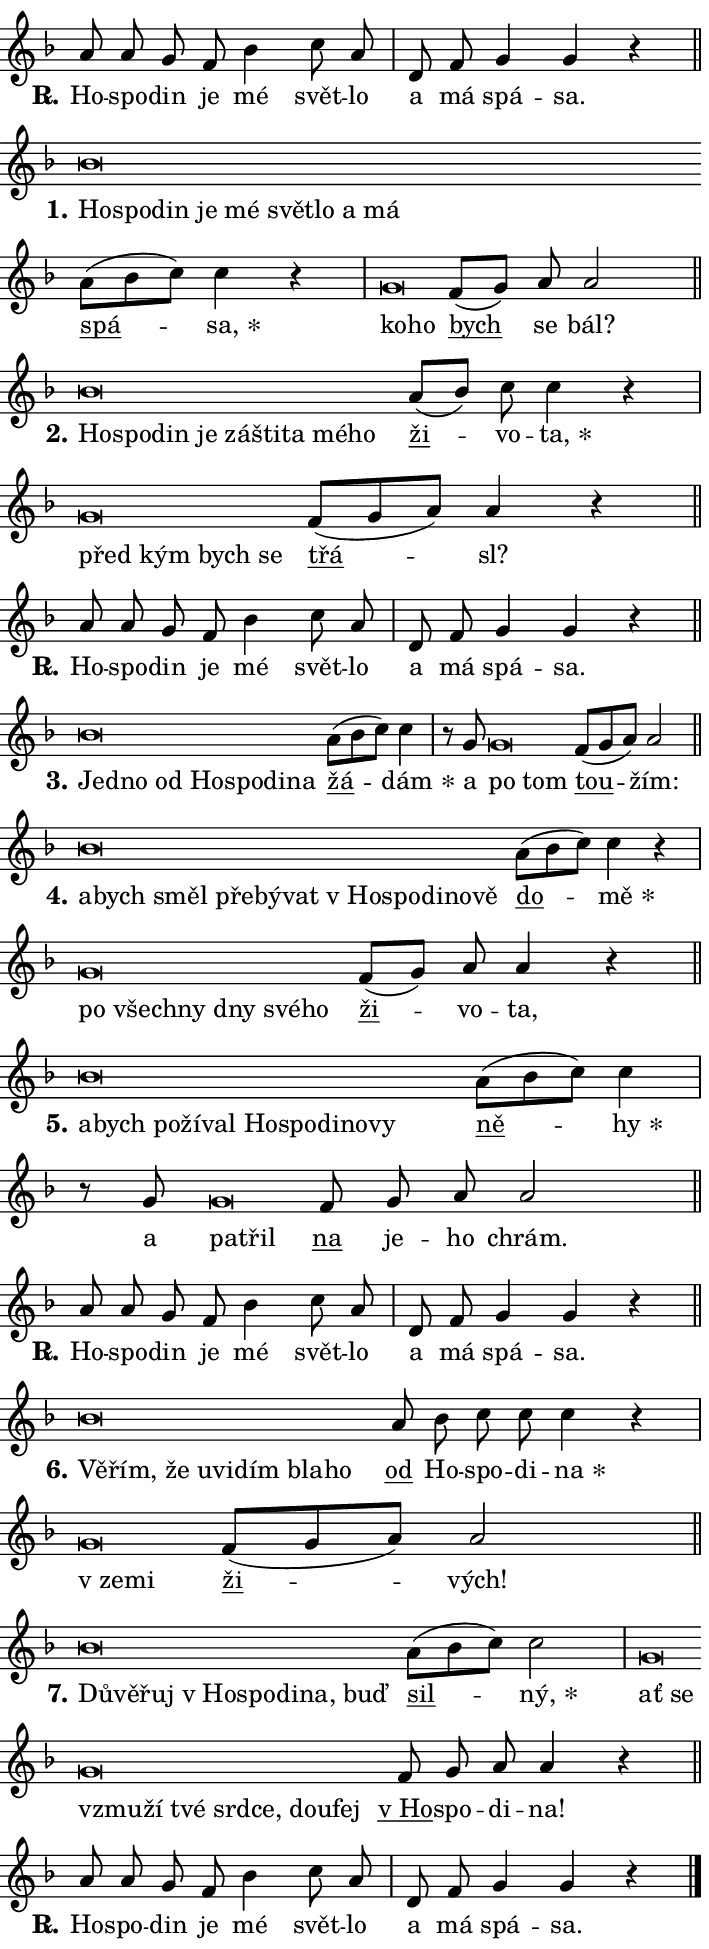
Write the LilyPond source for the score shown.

\version "2.24.0"
\header { tagline = "" }
\paper {
  indent = 0\cm
  top-margin = 0\cm
  right-margin = 0.13\cm % to fit lyric hyphens
  bottom-margin = 0\cm
  left-margin = 0\cm
  paper-width = 12\cm
  page-breaking = #ly:one-page-breaking
  system-system-spacing.basic-distance = #11
  score-system-spacing.basic-distance = #11
  ragged-last = ##f
}


%% Author: Thomas Morley
%% https://lists.gnu.org/archive/html/lilypond-user/2020-05/msg00002.html
#(define (line-position grob)
"Returns position of @var[grob} in current system:
   @code{'start}, if at first time-step
   @code{'end}, if at last time-step
   @code{'middle} otherwise
"
  (let* ((col (ly:item-get-column grob))
         (ln (ly:grob-object col 'left-neighbor))
         (rn (ly:grob-object col 'right-neighbor))
         (col-to-check-left (if (ly:grob? ln) ln col))
         (col-to-check-right (if (ly:grob? rn) rn col))
         (break-dir-left
           (and
             (ly:grob-property col-to-check-left 'non-musical #f)
             (ly:item-break-dir col-to-check-left)))
         (break-dir-right
           (and
             (ly:grob-property col-to-check-right 'non-musical #f)
             (ly:item-break-dir col-to-check-right))))
        (cond ((eqv? 1 break-dir-left) 'start)
              ((eqv? -1 break-dir-right) 'end)
              (else 'middle))))

#(define (tranparent-at-line-position vctor)
  (lambda (grob)
  "Relying on @code{line-position} select the relevant enry from @var{vctor}.
Used to determine transparency,"
    (case (line-position grob)
      ((end) (not (vector-ref vctor 0)))
      ((middle) (not (vector-ref vctor 1)))
      ((start) (not (vector-ref vctor 2))))))

noteHeadBreakVisibility =
#(define-music-function (break-visibility)(vector?)
"Makes @code{NoteHead}s transparent relying on @var{break-visibility}"
#{
  \override NoteHead.transparent =
    #(tranparent-at-line-position break-visibility)
#})

#(define delete-ledgers-for-transparent-note-heads
  (lambda (grob)
    "Reads whether a @code{NoteHead} is transparent.
If so this @code{NoteHead} is removed from @code{'note-heads} from
@var{grob}, which is supposed to be @code{LedgerLineSpanner}.
As a result ledgers are not printed for this @code{NoteHead}"
    (let* ((nhds-array (ly:grob-object grob 'note-heads))
           (nhds-list
             (if (ly:grob-array? nhds-array)
                 (ly:grob-array->list nhds-array)
                 '()))
           ;; Relies on the transparent-property being done before
           ;; Staff.LedgerLineSpanner.after-line-breaking is executed.
           ;; This is fragile ...
           (to-keep
             (remove
               (lambda (nhd)
                 (ly:grob-property nhd 'transparent #f))
               nhds-list)))
      ;; TODO find a better method to iterate over grob-arrays, similiar
      ;; to filter/remove etc for lists
      ;; For now rebuilt from scratch
      (set! (ly:grob-object grob 'note-heads)  '())
      (for-each
        (lambda (nhd)
          (ly:pointer-group-interface::add-grob grob 'note-heads nhd))
        to-keep))))

squashNotes = {
  \override NoteHead.X-extent = #'(-0.2 . 0.2)
  \override NoteHead.Y-extent = #'(-0.75 . 0)
  \override NoteHead.stencil =
    #(lambda (grob)
       (let ((pos (ly:grob-property grob 'staff-position)))
         (begin
           (if (< pos -7) (display "ERROR: Lower brevis then expected\n") (display ""))
           (if (<= pos -6) ly:text-interface::print ly:note-head::print))))
}
unSquashNotes = {
  \revert NoteHead.X-extent
  \revert NoteHead.Y-extent
  \revert NoteHead.stencil
}

hideNotes = \noteHeadBreakVisibility #begin-of-line-visible
unHideNotes = \noteHeadBreakVisibility #all-visible

% work-around for resetting accidentals
% https://lilypond.org/doc/v2.23/Documentation/notation/displaying-rhythms#unmetered-music
cadenzaMeasure = {
  \cadenzaOff
  \partial 1024 s1024
  \cadenzaOn
}

#(define-markup-command (accent layout props text) (markup?)
  "Underline accented syllable"
  (interpret-markup layout props
    #{\markup \override #'(offset . 4.3) \underline { #text }#}))

responsum = \markup \concat {
  "R" \hspace #-1.05 \path #0.1 #'((moveto 0 0.07) (lineto 0.9 0.8)) \hspace #0.05 "."
}

spaceSize = #0.6828661417322834 % exact space size for TeX Gyre Schola

\layout {
  \context {
    \Staff
    \remove "Time_signature_engraver"
    \override LedgerLineSpanner.after-line-breaking = #delete-ledgers-for-transparent-note-heads
  }
  \context {
    \Lyrics {
      \override LyricSpace.minimum-distance = \spaceSize
      \override LyricText.font-name = #"TeX Gyre Schola"
      \override LyricText.font-size = 1
      \override StanzaNumber.font-name = #"TeX Gyre Schola Bold"
      \override StanzaNumber.font-size = 1
    }
  }
  \context {
    \Score 
    \override NoteHead.text =
      #(lambda (grob) 
        (let ((pos (ly:grob-property grob 'staff-position)))
          #{\markup {
            \combine
              \halign #-0.55 \raise #(if (= pos -6) 0 0.5) \override #'(thickness . 2) \draw-line #'(3.2 . 0)
              \musicglyph "noteheads.sM1"
          }#}))
  }
}

% magnetic-lyrics.ily
%
%   written by
%     Jean Abou Samra <jean@abou-samra.fr>
%     Werner Lemberg <wl@gnu.org>
%
%   adapted by
%     Jiri Hon <jiri.hon@gmail.com>
%
% Version 2022-Apr-15

% https://www.mail-archive.com/lilypond-user@gnu.org/msg149350.html

#(define (Left_hyphen_pointer_engraver context)
   "Collect syllable-hyphen-syllable occurrences in lyrics and store
them in properties.  This engraver only looks to the left.  For
example, if the lyrics input is @code{foo -- bar}, it does the
following.

@itemize @bullet
@item
Set the @code{text} property of the @code{LyricHyphen} grob between
@q{foo} and @q{bar} to @code{foo}.

@item
Set the @code{left-hyphen} property of the @code{LyricText} grob with
text @q{foo} to the @code{LyricHyphen} grob between @q{foo} and
@q{bar}.
@end itemize

Use this auxiliary engraver in combination with the
@code{lyric-@/text::@/apply-@/magnetic-@/offset!} hook."
   (let ((hyphen #f)
         (text #f))
     (make-engraver
      (acknowledgers
       ((lyric-syllable-interface engraver grob source-engraver)
        (set! text grob)))
      (end-acknowledgers
       ((lyric-hyphen-interface engraver grob source-engraver)
        ;(when (not (grob::has-interface grob 'lyric-space-interface))
          (set! hyphen grob)));)
      ((stop-translation-timestep engraver)
       (when (and text hyphen)
         (ly:grob-set-object! text 'left-hyphen hyphen))
       (set! text #f)
       (set! hyphen #f)))))

#(define (lyric-text::apply-magnetic-offset! grob)
   "If the space between two syllables is less than the value in
property @code{LyricText@/.details@/.squash-threshold}, move the right
syllable to the left so that it gets concatenated with the left
syllable.

Use this function as a hook for
@code{LyricText@/.after-@/line-@/breaking} if the
@code{Left_@/hyphen_@/pointer_@/engraver} is active."
   (let ((hyphen (ly:grob-object grob 'left-hyphen #f)))
     (when hyphen
       (let ((left-text (ly:spanner-bound hyphen LEFT)))
         (when (grob::has-interface left-text 'lyric-syllable-interface)
           (let* ((common (ly:grob-common-refpoint grob left-text X))
                  (this-x-ext (ly:grob-extent grob common X))
                  (left-x-ext
                   (begin
                     ;; Trigger magnetism for left-text.
                     (ly:grob-property left-text 'after-line-breaking)
                     (ly:grob-extent left-text common X)))
                  ;; `delta` is the gap width between two syllables.
                  (delta (- (interval-start this-x-ext)
                            (interval-end left-x-ext)))
                  (details (ly:grob-property grob 'details))
                  (threshold (assoc-get 'squash-threshold details 0.2)))
             (when (< delta threshold)
               (let* (;; We have to manipulate the input text so that
                      ;; ligatures crossing syllable boundaries are not
                      ;; disabled.  For languages based on the Latin
                      ;; script this is essentially a beautification.
                      ;; However, for non-Western scripts it can be a
                      ;; necessity.
                      (lt (ly:grob-property left-text 'text))
                      (rt (ly:grob-property grob 'text))
                      (is-space (grob::has-interface hyphen 'lyric-space-interface))
                      (space (if is-space " " ""))
                      (extra-delta (if is-space spaceSize 0))
                      ;; Append new syllable.
                      (ltrt-space (if (and (string? lt) (string? rt))
                                (string-append lt space rt)
                                (make-concat-markup (list lt space rt))))
                      ;; Right-align `ltrt` to the right side.
                      (ltrt-space-markup (grob-interpret-markup
                               grob
                               (make-translate-markup
                                (cons (interval-length this-x-ext) 0)
                                (make-right-align-markup ltrt-space)))))
                 (begin
                   ;; Don't print `left-text`.
                   (ly:grob-set-property! left-text 'stencil #f)
                   ;; Set text and stencil (which holds all collected
                   ;; syllables so far) and shift it to the left.
                   (ly:grob-set-property! grob 'text ltrt-space)
                   (ly:grob-set-property! grob 'stencil ltrt-space-markup)
                   (ly:grob-translate-axis! grob (- (- delta extra-delta)) X))))))))))


#(define (lyric-hyphen::displace-bounds-first grob)
   ;; Make very sure this callback isn't triggered too early.
   (let ((left (ly:spanner-bound grob LEFT))
         (right (ly:spanner-bound grob RIGHT)))
     (ly:grob-property left 'after-line-breaking)
     (ly:grob-property right 'after-line-breaking)
     (ly:lyric-hyphen::print grob)))

squashThreshold = #0.4

\layout {
  \context {
    \Lyrics
    \consists #Left_hyphen_pointer_engraver
    \override LyricText.after-line-breaking =
      #lyric-text::apply-magnetic-offset!
    \override LyricHyphen.stencil = #lyric-hyphen::displace-bounds-first
    \override LyricText.details.squash-threshold = \squashThreshold
    \override LyricHyphen.minimum-distance = 0
    \override LyricHyphen.minimum-length = \squashThreshold
  }
}

squashText = \override LyricText.details.squash-threshold = 9999
unSquashText = \override LyricText.details.squash-threshold = \squashThreshold

leftText = \override LyricText.self-alignment-X = #LEFT
unLeftText = \revert LyricText.self-alignment-X

starOffset = #(lambda (grob) 
                (let ((x_offset (ly:self-alignment-interface::aligned-on-x-parent grob)))
                  (if (= x_offset 0) 0 (+ x_offset 1.2))))

star = #(define-music-function (syllable)(string?)
"Append star separator at the end of a syllable"
#{
  \once \override LyricText.X-offset = #starOffset
  \lyricmode { \markup {
    #syllable
    \override #'((font-name . "TeX Gyre Schola Bold")) \hspace #0.2 \lower #0.65 \larger "*"
  } }
#})

starAccent = #(define-music-function (syllable)(string?)
"Append star separator at the end of a syllable and make accent"
#{
  \once \override LyricText.X-offset = #starOffset
  \lyricmode { \markup {
    \accent #syllable
    \override #'((font-name . "TeX Gyre Schola Bold")) \hspace #0.2 \lower #0.65 \larger "*"
  } }
#})

breath = #(define-music-function (syllable)(string?)
"Append breathing indicator at the end of a syllable"
#{
  \lyricmode { \markup { #syllable "+" } }
#})

optionalBreath = #(define-music-function (syllable)(string?)
"Append optional breathing indicator at the end of a syllable"
#{
  \lyricmode { \markup { #syllable "(+)" } }
#})


\score {
    <<
        \new Voice = "melody" { \cadenzaOn \key f \major \relative { a'8 a g f bes4 c8 a \cadenzaMeasure \bar "|" d, f \bar "" g4 g r \cadenzaMeasure \bar "||" \break } }
        \new Lyrics \lyricsto "melody" { \lyricmode { \set stanza = \responsum
Ho -- spo -- din je mé svět -- lo a má spá -- sa. } }
    >>
    \layout {}
}

\score {
    <<
        \new Voice = "melody" { \cadenzaOn \key f \major \relative { \squashNotes bes'\breve*1/16 \hideNotes \breve*1/16 \bar "" \breve*1/16 \bar "" \breve*1/16 \bar "" \breve*1/16 \bar "" \breve*1/16 \bar "" \breve*1/16 \bar "" \breve*1/16 \breve*1/16 \bar "" \unHideNotes \unSquashNotes \bar "" a8[( bes c)] c4 r \cadenzaMeasure \bar "|" \squashNotes g\breve*1/16 \hideNotes \breve*1/16 \bar "" \unHideNotes \unSquashNotes \bar "" f8[( g)] a a2 \cadenzaMeasure \bar "||" \break } }
        \new Lyrics \lyricsto "melody" { \lyricmode { \set stanza = "1."
\leftText Ho -- \squashText spo -- din je mé svět -- lo a má \unLeftText \unSquashText \markup \accent spá -- \star sa, \leftText ko -- \squashText ho \unLeftText \unSquashText \markup \accent bych se bál? } }
    >>
    \layout {}
}

\score {
    <<
        \new Voice = "melody" { \cadenzaOn \key f \major \relative { \squashNotes bes'\breve*1/16 \hideNotes \breve*1/16 \bar "" \breve*1/16 \bar "" \breve*1/16 \bar "" \breve*1/16 \bar "" \breve*1/16 \bar "" \breve*1/16 \bar "" \breve*1/16 \breve*1/16 \bar "" \unHideNotes \unSquashNotes \bar "" a8[( bes)] c c4 r \cadenzaMeasure \bar "|" \squashNotes g\breve*1/16 \hideNotes \breve*1/16 \bar "" \breve*1/16 \breve*1/16 \bar "" \unHideNotes \unSquashNotes \bar "" f8[( g a)] a4 r \cadenzaMeasure \bar "||" \break } }
        \new Lyrics \lyricsto "melody" { \lyricmode { \set stanza = "2."
\leftText Ho -- \squashText spo -- din je zá -- šti -- ta mé -- ho \unLeftText \unSquashText \markup \accent ži -- vo -- \star ta, \leftText před \squashText kým bych se \unLeftText \unSquashText \markup \accent třá -- sl? } }
    >>
    \layout {}
}

\score {
    <<
        \new Voice = "melody" { \cadenzaOn \key f \major \relative { a'8 a g f bes4 c8 a \cadenzaMeasure \bar "|" d, f \bar "" g4 g r \cadenzaMeasure \bar "||" \break } }
        \new Lyrics \lyricsto "melody" { \lyricmode { \set stanza = \responsum
Ho -- spo -- din je mé svět -- lo a má spá -- sa. } }
    >>
    \layout {}
}

\score {
    <<
        \new Voice = "melody" { \cadenzaOn \key f \major \relative { \squashNotes bes'\breve*1/16 \hideNotes \breve*1/16 \bar "" \breve*1/16 \bar "" \breve*1/16 \bar "" \breve*1/16 \bar "" \breve*1/16 \breve*1/16 \bar "" \unHideNotes \unSquashNotes \bar "" a8[( bes c)] c4 \cadenzaMeasure \bar "|" r8 g \squashNotes g\breve*1/16 \hideNotes \breve*1/16 \bar "" \unHideNotes \unSquashNotes \bar "" f8[( g a)] a2 \cadenzaMeasure \bar "||" \break } }
        \new Lyrics \lyricsto "melody" { \lyricmode { \set stanza = "3."
\leftText Jed -- \squashText no od Ho -- spo -- di -- na \unLeftText \unSquashText \markup \accent žá -- \star dám a \leftText po \squashText tom \unLeftText \unSquashText \markup \accent tou -- žím: } }
    >>
    \layout {}
}

\score {
    <<
        \new Voice = "melody" { \cadenzaOn \key f \major \relative { \squashNotes bes'\breve*1/16 \hideNotes \breve*1/16 \bar "" \breve*1/16 \bar "" \breve*1/16 \bar "" \breve*1/16 \bar "" \breve*1/16 \bar "" \breve*1/16 \bar "" \breve*1/16 \bar "" \breve*1/16 \bar "" \breve*1/16 \breve*1/16 \bar "" \unHideNotes \unSquashNotes \bar "" a8[( bes c)] c4 r \cadenzaMeasure \bar "|" \squashNotes g\breve*1/16 \hideNotes \breve*1/16 \bar "" \breve*1/16 \bar "" \breve*1/16 \bar "" \breve*1/16 \breve*1/16 \bar "" \unHideNotes \unSquashNotes \bar "" f8[( g)] a a4 r \cadenzaMeasure \bar "||" \break } }
        \new Lyrics \lyricsto "melody" { \lyricmode { \set stanza = "4."
\leftText a -- \squashText bych směl pře -- bý -- vat "v Ho" -- spo -- di -- no -- vě \unLeftText \unSquashText \markup \accent do -- \star mě \leftText po \squashText všech -- ny dny své -- ho \unLeftText \unSquashText \markup \accent ži -- vo -- ta, } }
    >>
    \layout {}
}

\score {
    <<
        \new Voice = "melody" { \cadenzaOn \key f \major \relative { \squashNotes bes'\breve*1/16 \hideNotes \breve*1/16 \bar "" \breve*1/16 \bar "" \breve*1/16 \bar "" \breve*1/16 \bar "" \breve*1/16 \bar "" \breve*1/16 \bar "" \breve*1/16 \bar "" \breve*1/16 \breve*1/16 \bar "" \unHideNotes \unSquashNotes \bar "" a8[( bes c)] c4 \cadenzaMeasure \bar "|" r8 g \squashNotes g\breve*1/16 \hideNotes \breve*1/16 \bar "" \unHideNotes \unSquashNotes \bar "" f8 g a a2 \cadenzaMeasure \bar "||" \break } }
        \new Lyrics \lyricsto "melody" { \lyricmode { \set stanza = "5."
\leftText a -- \squashText bych po -- ží -- val Ho -- spo -- di -- no -- vy \unLeftText \unSquashText \markup \accent ně -- \star hy a \leftText pa -- \squashText třil \unLeftText \unSquashText \markup \accent na je -- ho chrám. } }
    >>
    \layout {}
}

\score {
    <<
        \new Voice = "melody" { \cadenzaOn \key f \major \relative { a'8 a g f bes4 c8 a \cadenzaMeasure \bar "|" d, f \bar "" g4 g r \cadenzaMeasure \bar "||" \break } }
        \new Lyrics \lyricsto "melody" { \lyricmode { \set stanza = \responsum
Ho -- spo -- din je mé svět -- lo a má spá -- sa. } }
    >>
    \layout {}
}

\score {
    <<
        \new Voice = "melody" { \cadenzaOn \key f \major \relative { \squashNotes bes'\breve*1/16 \hideNotes \breve*1/16 \bar "" \breve*1/16 \bar "" \breve*1/16 \bar "" \breve*1/16 \bar "" \breve*1/16 \bar "" \breve*1/16 \breve*1/16 \bar "" \unHideNotes \unSquashNotes \bar "" a8 bes c c c4 r \cadenzaMeasure \bar "|" \squashNotes g\breve*1/16 \hideNotes \breve*1/16 \bar "" \unHideNotes \unSquashNotes \bar "" f8[( g a)] a2 \cadenzaMeasure \bar "||" \break } }
        \new Lyrics \lyricsto "melody" { \lyricmode { \set stanza = "6."
\leftText Vě -- \squashText řím, že u -- vi -- dím bla -- ho \unLeftText \unSquashText \markup \accent od Ho -- spo -- di -- \star na \leftText "v ze" -- \squashText mi \unLeftText \unSquashText \markup \accent ži -- vých! } }
    >>
    \layout {}
}

\score {
    <<
        \new Voice = "melody" { \cadenzaOn \key f \major \relative { \squashNotes bes'\breve*1/16 \hideNotes \breve*1/16 \bar "" \breve*1/16 \bar "" \breve*1/16 \bar "" \breve*1/16 \bar "" \breve*1/16 \bar "" \breve*1/16 \breve*1/16 \bar "" \unHideNotes \unSquashNotes \bar "" a8[( bes c)] c2 \cadenzaMeasure \bar "|" \squashNotes g\breve*1/16 \hideNotes \breve*1/16 \bar "" \breve*1/16 \bar "" \breve*1/16 \bar "" \breve*1/16 \bar "" \breve*1/16 \bar "" \breve*1/16 \bar "" \breve*1/16 \breve*1/16 \bar "" \unHideNotes \unSquashNotes \bar "" f8 g a a4 r \cadenzaMeasure \bar "||" \break } }
        \new Lyrics \lyricsto "melody" { \lyricmode { \set stanza = "7."
\leftText Dů -- \squashText vě -- řuj "v Ho" -- spo -- di -- na, buď \unLeftText \unSquashText \markup \accent sil -- \star ný, \leftText ať \squashText se vzmu -- ží tvé srd -- ce, dou -- fej \unLeftText \unSquashText \markup \accent "v Ho" -- spo -- di -- na! } }
    >>
    \layout {}
}

\score {
    <<
        \new Voice = "melody" { \cadenzaOn \key f \major \relative { a'8 a g f bes4 c8 a \cadenzaMeasure \bar "|" d, f \bar "" g4 g r \cadenzaMeasure \bar "||" \break } \bar "|." }
        \new Lyrics \lyricsto "melody" { \lyricmode { \set stanza = \responsum
Ho -- spo -- din je mé svět -- lo a má spá -- sa. } }
    >>
    \layout {}
}
